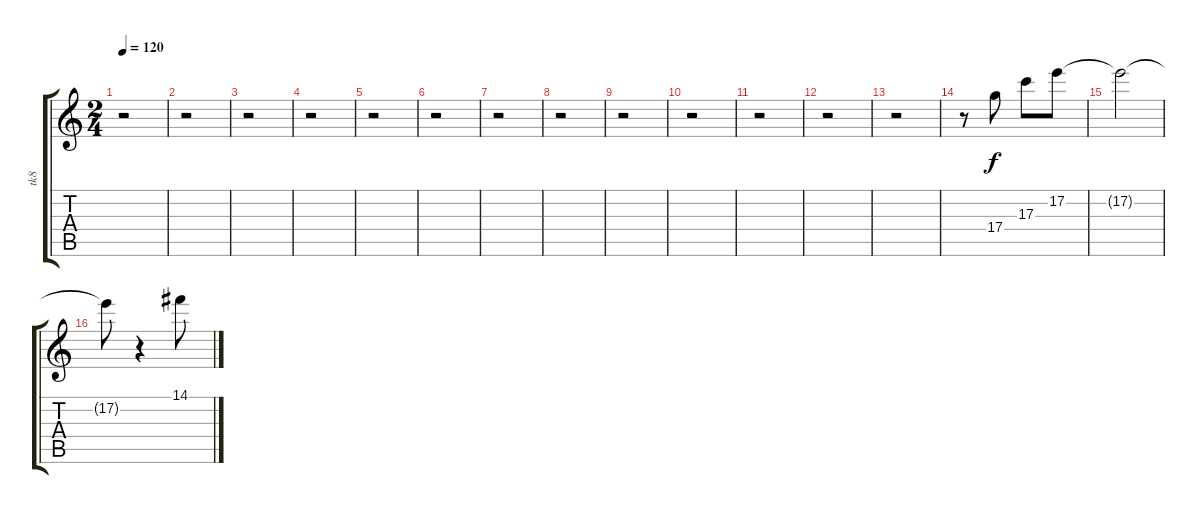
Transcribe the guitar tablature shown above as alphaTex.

\track ("tk8" "tk8") {instrument electricguitarclean}
\staff {score tabs}
\tuning (E4 B3 G3 D3 A2 E2) {hide}
\ts (2 4)
\tempo 120
\clef g2
\ks c
r.2{dy f} |
r.2 |
r.2 |
r.2 |
r.2 |
r.2 |
r.2 |
r.2 |
r.2 |
r.2 |
r.2 |
r.2 |
r.2 |
r.8 17.4.8 17.3.8 17.2.8 |
17.2{t}.2 |
17.2{t}.8 r.4 14.1.8
